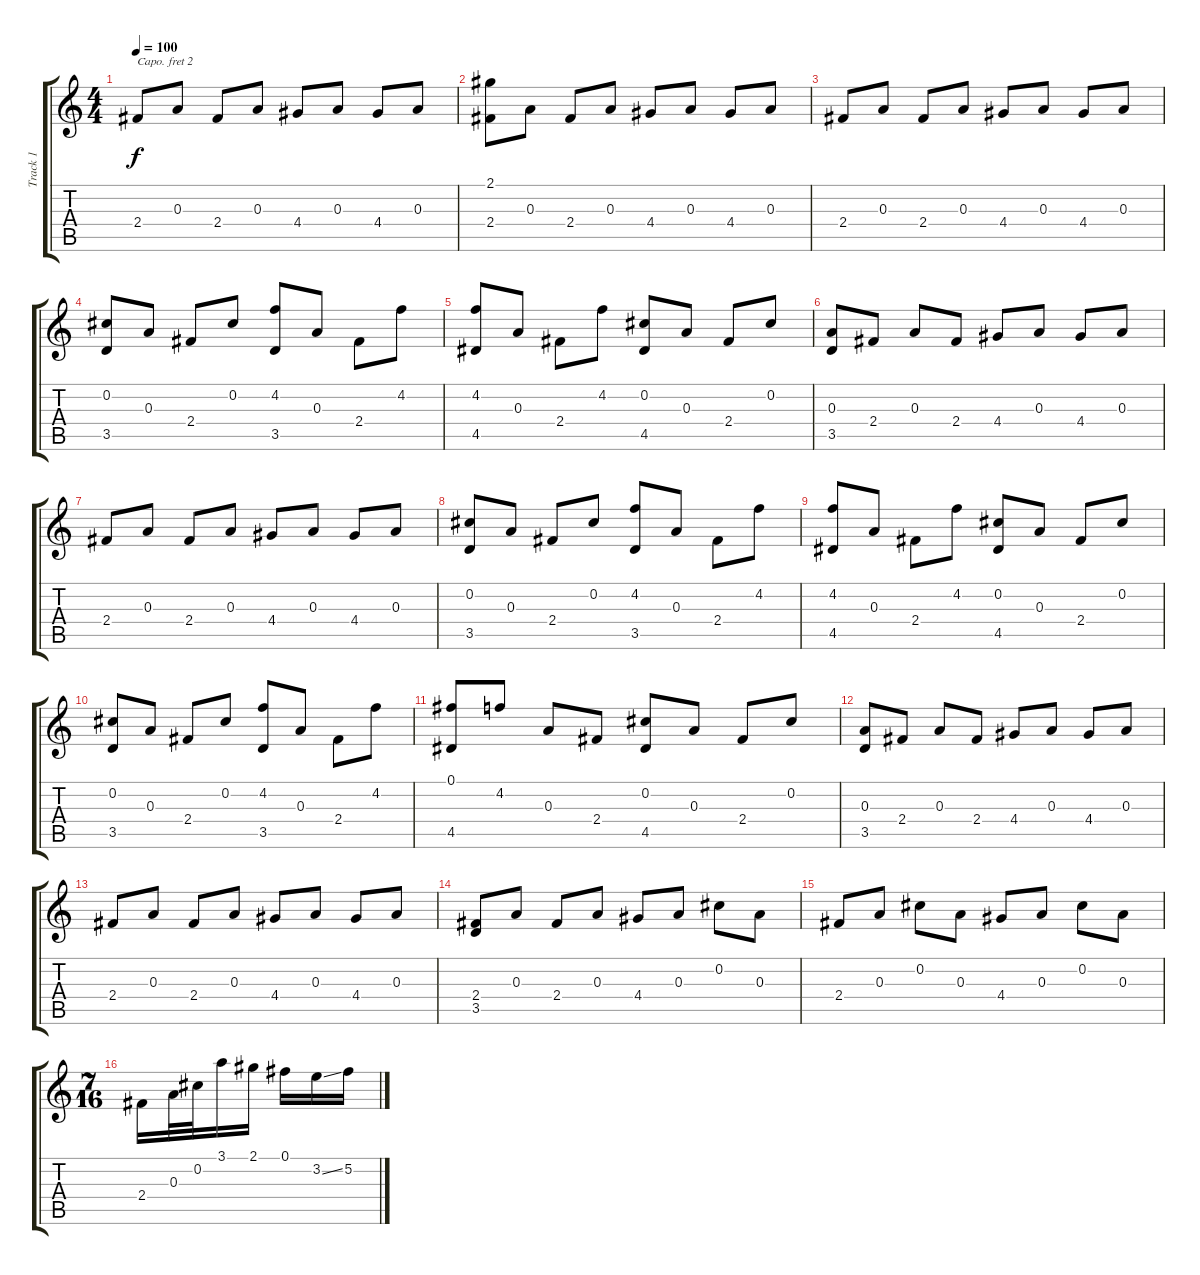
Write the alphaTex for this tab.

\track ("Track 1" "Track 1") {instrument acousticguitarnylon}
\staff {score tabs}
\capo 2
\tuning (E4 B3 G3 D3 A2 E2) {hide}
\ts (4 4)
\tempo 100
\clef g2
\ks c
2.4.8{dy f} 0.3.8 2.4.8 0.3.8 4.4.8 0.3.8 4.4.8 0.3.8 |
(2.1 2.4).8 0.3.8 2.4.8 0.3.8 4.4.8 0.3.8 4.4.8 0.3.8 |
2.4.8 0.3.8 2.4.8 0.3.8 4.4.8 0.3.8 4.4.8 0.3.8 |
(0.2 3.5).8 0.3.8 2.4.8 0.2.8 (4.2 3.5).8 0.3.8 2.4.8 4.2.8 |
(4.2 4.5).8 0.3.8 2.4.8 4.2.8 (0.2 4.5).8 0.3.8 2.4.8 0.2.8 |
(0.3 3.5).8 2.4.8 0.3.8 2.4.8 4.4.8 0.3.8 4.4.8 0.3.8 |
2.4.8 0.3.8 2.4.8 0.3.8 4.4.8 0.3.8 4.4.8 0.3.8 |
(0.2 3.5).8 0.3.8 2.4.8 0.2.8 (4.2 3.5).8 0.3.8 2.4.8 4.2.8 |
(4.2 4.5).8 0.3.8 2.4.8 4.2.8 (0.2 4.5).8 0.3.8 2.4.8 0.2.8 |
(0.2 3.5).8 0.3.8 2.4.8 0.2.8 (4.2 3.5).8 0.3.8 2.4.8 4.2.8 |
(0.1 4.5).8 4.2.8 0.3.8 2.4.8 (0.2 4.5).8 0.3.8 2.4.8 0.2.8 |
(0.3 3.5).8 2.4.8 0.3.8 2.4.8 4.4.8 0.3.8 4.4.8 0.3.8 |
2.4.8 0.3.8 2.4.8 0.3.8 4.4.8 0.3.8 4.4.8 0.3.8 |
(2.4 3.5).8 0.3.8 2.4.8 0.3.8 4.4.8 0.3.8 0.2.8 0.3.8 |
2.4.8 0.3.8 0.2.8 0.3.8 4.4.8 0.3.8 0.2.8 0.3.8 |
\ts (7 16)
2.4.16 0.3.32 0.2.32 3.1.16 2.1.16 0.1.16 3.2{ss}.16 5.2.16
